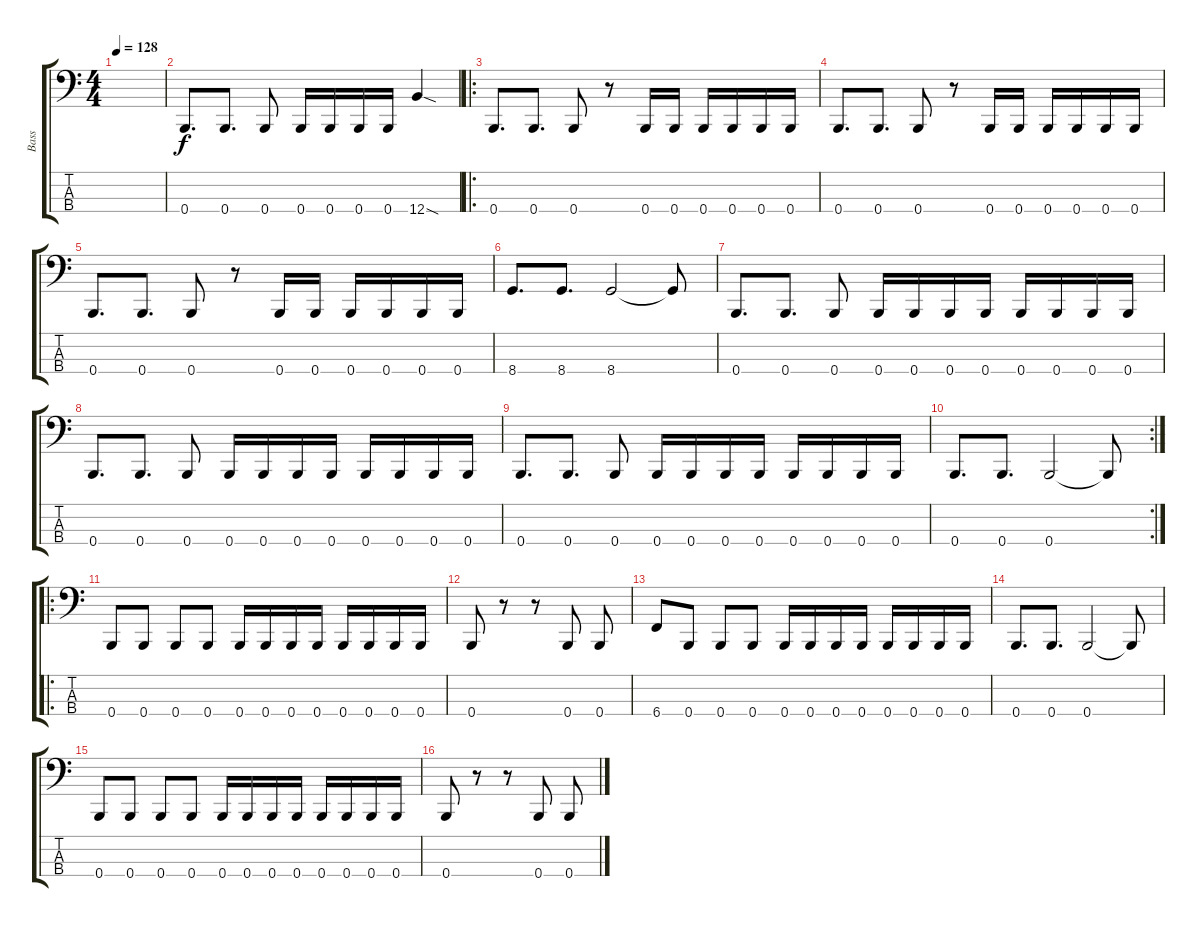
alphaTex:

\track ("Bass" "Bass") {instrument electricbassfinger}
\staff {score tabs}
\tuning (E2 B1 Gb1 B0) {hide}
\ts (4 4)
\tempo 128
\clef f4
\ks c
|
0.4.8{d} 0.4.8{d} 0.4.8 0.4.16 0.4.16 0.4.16 0.4.16 12.4{sod}.4 |
\ro
0.4.8{d} 0.4.8{d} 0.4.8 r.8 0.4.16 0.4.16 0.4.16 0.4.16 0.4.16 0.4.16 |
0.4.8{d} 0.4.8{d} 0.4.8 r.8 0.4.16 0.4.16 0.4.16 0.4.16 0.4.16 0.4.16 |
0.4.8{d} 0.4.8{d} 0.4.8 r.8 0.4.16 0.4.16 0.4.16 0.4.16 0.4.16 0.4.16 |
8.4.8{d} 8.4.8{d} 8.4.2 8.4{t}.8 |
0.4.8{d} 0.4.8{d} 0.4.8 0.4.16 0.4.16 0.4.16 0.4.16 0.4.16 0.4.16 0.4.16 0.4.16 |
0.4.8{d} 0.4.8{d} 0.4.8 0.4.16 0.4.16 0.4.16 0.4.16 0.4.16 0.4.16 0.4.16 0.4.16 |
0.4.8{d} 0.4.8{d} 0.4.8 0.4.16 0.4.16 0.4.16 0.4.16 0.4.16 0.4.16 0.4.16 0.4.16 |
\rc 2
0.4.8{d} 0.4.8{d} 0.4.2 0.4{t}.8 |
\ro
0.4.8 0.4.8 0.4.8 0.4.8 0.4.16 0.4.16 0.4.16 0.4.16 0.4.16 0.4.16 0.4.16 0.4.16 |
0.4.8 r.8 r.8 0.4.8 0.4.8 |
6.4.8 0.4.8 0.4.8 0.4.8 0.4.16 0.4.16 0.4.16 0.4.16 0.4.16 0.4.16 0.4.16 0.4.16 |
0.4.8{d} 0.4.8{d} 0.4.2 0.4{t}.8 |
0.4.8 0.4.8 0.4.8 0.4.8 0.4.16 0.4.16 0.4.16 0.4.16 0.4.16 0.4.16 0.4.16 0.4.16 |
0.4.8 r.8 r.8 0.4.8 0.4.8
